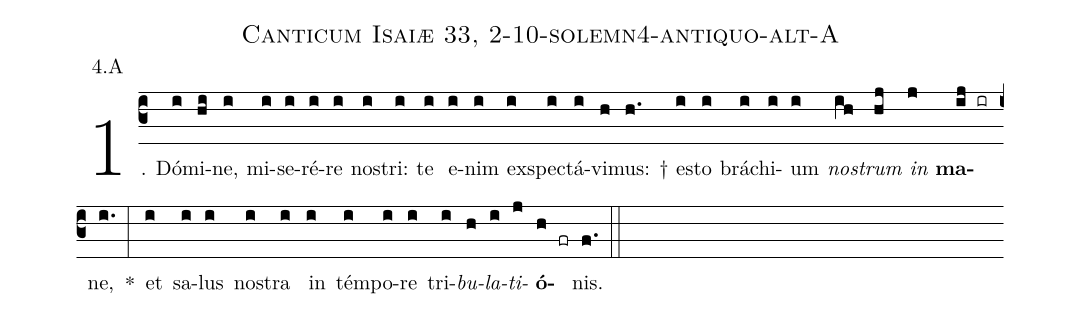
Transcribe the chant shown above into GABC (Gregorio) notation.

name: Canticum Isaiæ 33, 2-10-solemn4-antiquo-alt-A;
annotation: 4.A;
%%
(c3)1. Dó(i)mi(hi)ne,(i) mi(i)se(i)ré(i)re(i) nos(i)tri:(i) te(i) e(i)nim(i) ex(i)spec(i)tá(i)vi(h)mus: †(h.) es(i)to(i) brá(i)chi(i)um(i) <i>nos</i>(ih)<i>trum</i>(hj) <i>in</i>(j) <b>ma</b>(ij ir)ne,(i.) *(:) et(i) sa(i)lus(i) nos(i)tra(i) in(i) tém(i)po(i)re(i) tri(i)<i>bu</i>(h)<i>la</i>(i)<i>ti</i>(j)<b>ó</b>(h fr)nis.(f.) (::)
